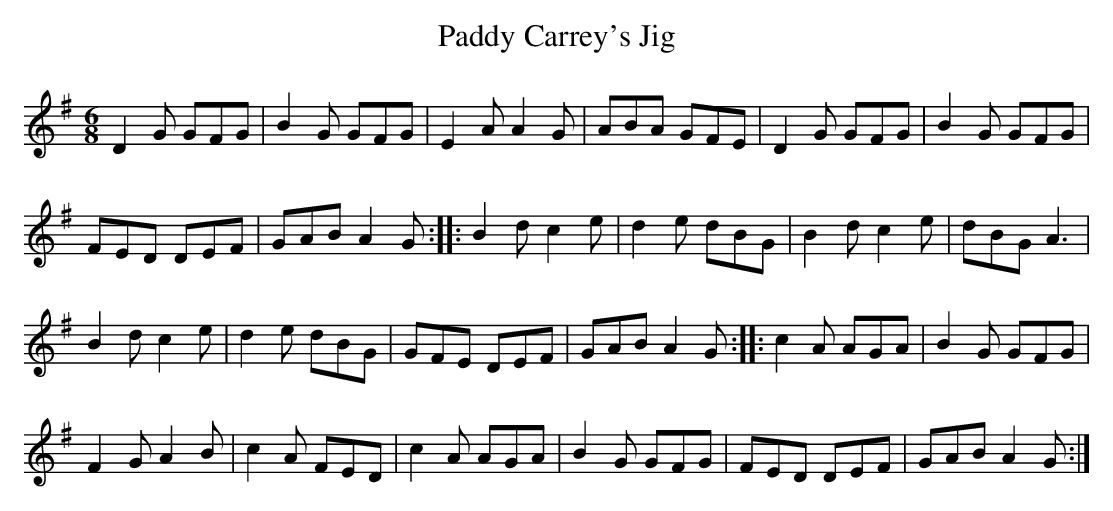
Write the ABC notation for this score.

X:1
T:Paddy Carrey's Jig
M:6/8
L:1/8
K:G
D2G GFG | B2G GFG | E2A A2G | ABA GFE | D2G GFG | B2G GFG |
FED DEF | GAB A2G :: B2d c2e | d2e dBG | B2d c2e | dBG A3 |
B2d c2e | d2e dBG | GFE DEF | GAB A2G :: c2A AGA | B2G GFG |
F2G A2B | c2A FED | c2A AGA | B2G GFG | FED DEF | GAB A2G :|
